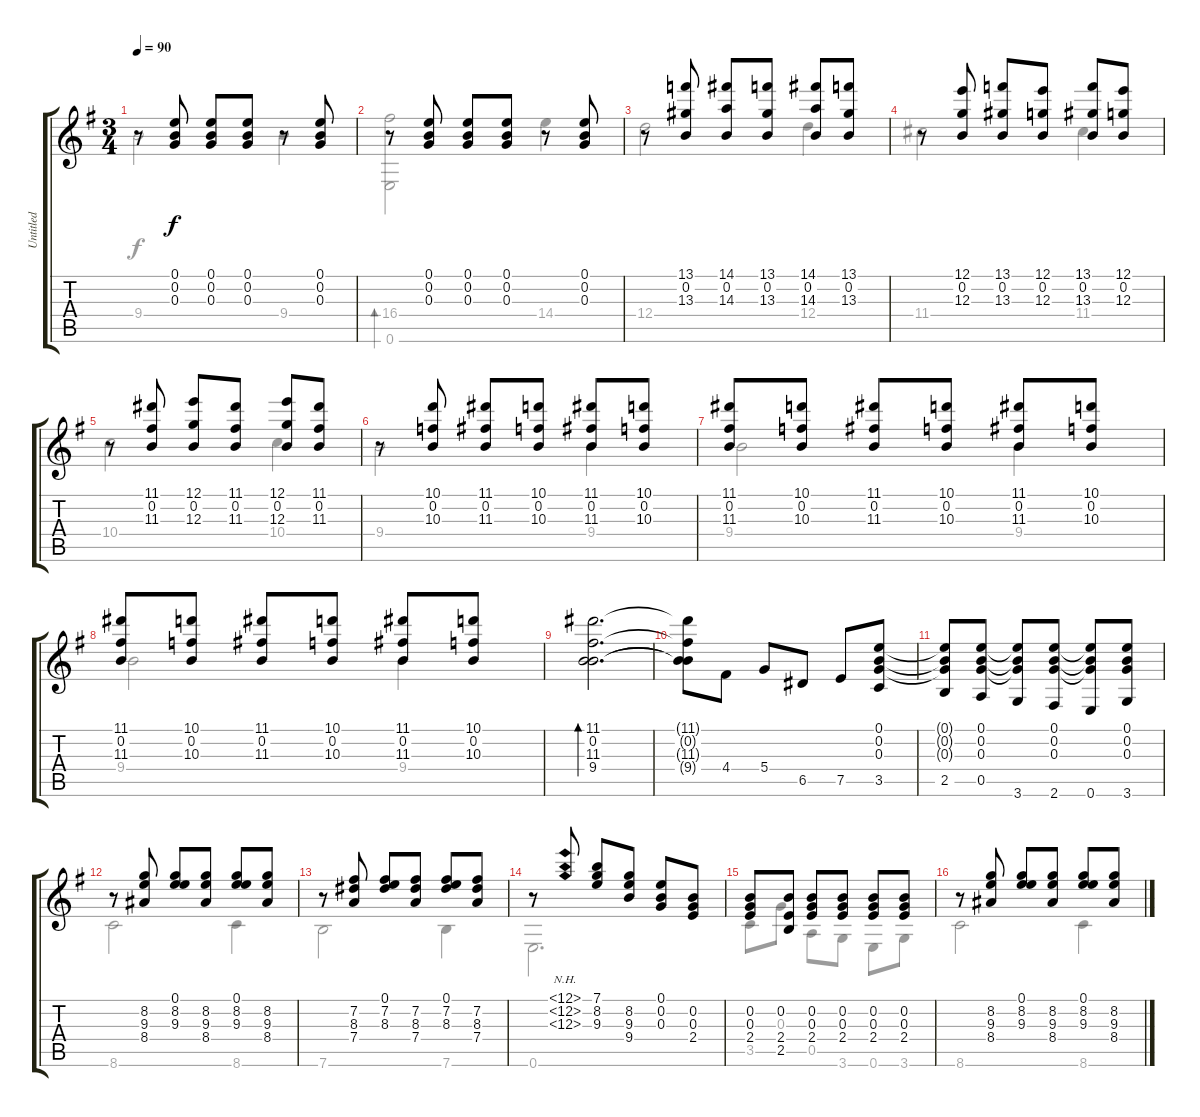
\track ("Untitled" "Untitled") {instrument acousticguitarnylon}
\staff {score tabs}
\tuning (E4 B3 G3 D3 A2 E2) {hide}
\voice
\ts (3 4)
\tempo 90
\clef g2
\ks g
r.8{dy f} (0.1 0.2 0.3).8 (0.1 0.2 0.3).8 (0.1 0.2 0.3).8 r.8 (0.1 0.2 0.3).8 |
r.8 (0.1 0.2 0.3).8 (0.1 0.2 0.3).8 (0.1 0.2 0.3).8 r.8 (0.1 0.2 0.3).8 |
r.8 (13.1 0.2 13.3).8 (14.1 0.2 14.3).8 (13.1 0.2 13.3).8 (14.1 0.2 14.3).8 (13.1 0.2 13.3).8 |
r.8 (12.1 0.2 12.3).8 (13.1 0.2 13.3).8 (12.1 0.2 12.3).8 (13.1 0.2 13.3).8 (12.1 0.2 12.3).8 |
r.8 (11.1 0.2 11.3).8 (12.1 0.2 12.3).8 (11.1 0.2 11.3).8 (12.1 0.2 12.3).8 (11.1 0.2 11.3).8 |
r.8 (10.1 0.2 10.3).8 (11.1 0.2 11.3).8 (10.1 0.2 10.3).8 (11.1 0.2 11.3).8 (10.1 0.2 10.3).8 |
(11.1 0.2 11.3).8 (10.1 0.2 10.3).8 (11.1 0.2 11.3).8 (10.1 0.2 10.3).8 (11.1 0.2 11.3).8 (10.1 0.2 10.3).8 |
(11.1 0.2 11.3).8 (10.1 0.2 10.3).8 (11.1 0.2 11.3).8 (10.1 0.2 10.3).8 (11.1 0.2 11.3).8 (10.1 0.2 10.3).8 |
(11.1 0.2 11.3 9.4).2{d bd 30} |
(11.1{t} 0.2{t} 11.3{t} 9.4{t}).8 4.4.8 5.4.8 6.5.8 7.5.8 (0.1 0.2 0.3 3.5).8 |
(0.1{t} 0.2{t} 0.3{t} 2.5).8 (0.1 0.2 0.3 0.5).8 (0.1{t} 0.2{t} 0.3{t} 3.6).8 (0.1 0.2 0.3 2.6).8 (0.1{t} 0.2{t} 0.3{t} 0.6).8 (0.1 0.2 0.3 3.6).8 |
r.8 (8.2 9.3 8.4).8 (0.1 8.2 9.3).8 (8.2 9.3 8.4).8 (0.1 8.2 9.3).8 (8.2 9.3 8.4).8 |
r.8 (7.2 8.3 7.4).8 (0.1 7.2 8.3).8 (7.2 8.3 7.4).8 (0.1 7.2 8.3).8 (7.2 8.3 7.4).8 |
r.8 (12.1{nh} 12.2{nh} 12.3{nh}).8 (7.1 8.2 9.3).8 (8.2 9.3 9.4).8 (0.1 0.2 0.3).8 (0.2 0.3 2.4).8 |
(0.2 0.3 2.4).8 (0.2 2.4 2.5).8 (0.2 0.3 2.4).8 (0.2 0.3 2.4).8 (0.2 0.3 2.4).8 (0.2 0.3 2.4).8 |
r.8 (8.2 9.3 8.4).8 (0.1 8.2 9.3).8 (8.2 9.3 8.4).8 (0.1 8.2 9.3).8 (8.2 9.3 8.4).8
\voice
\clef g2
\ottava regular
\simile none
\ks g
9.4.2{dy f} 9.4.4 |
(16.4 0.6).2{bd 30} 14.4.4 |
12.4.2 12.4.4 |
11.4.2 11.4.4 |
10.4.2 10.4.4 |
9.4.2 9.4.4 |
9.4.2 9.4.4 |
9.4.2 9.4.4 |
|
|
|
8.6.2 8.6.4 |
7.6.2 7.6.4 |
0.6.2{d} |
3.5.8 0.3.8 0.5.8 3.6.8 0.6.8 3.6.8 |
8.6.2 8.6.4
